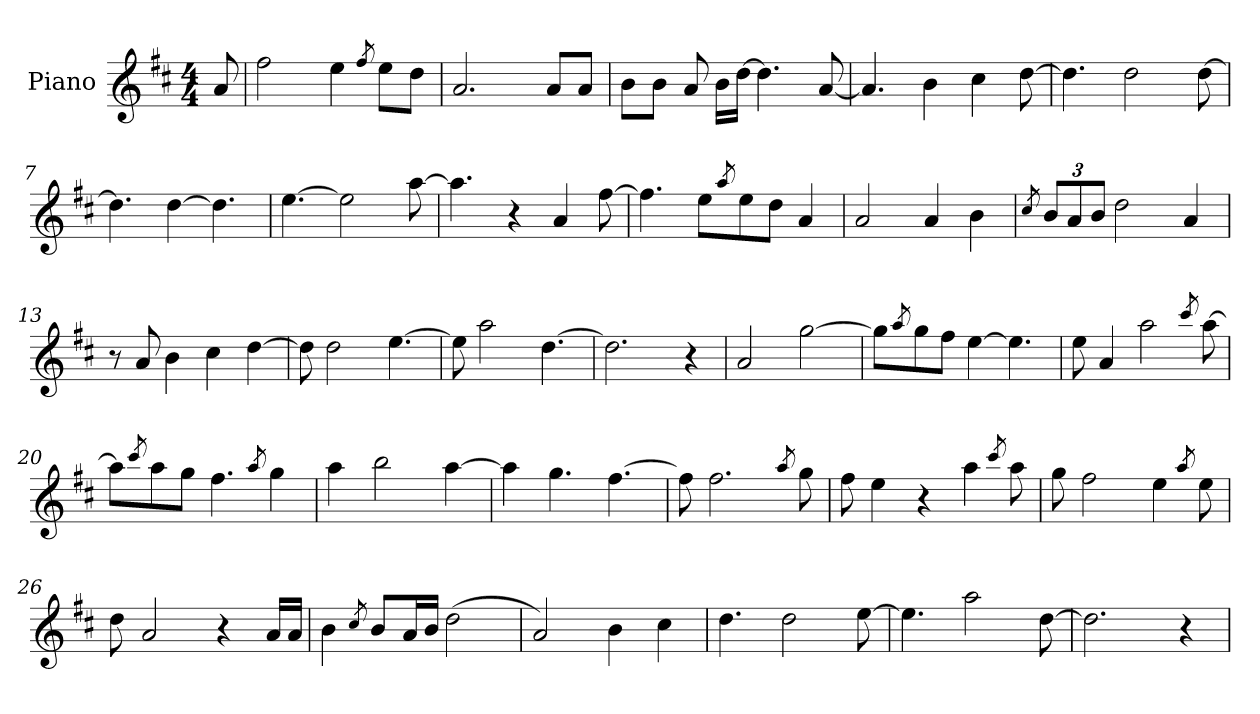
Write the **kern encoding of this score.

**kern
*part1
*staff1
*I"Piano
*I'Pno
*clefG2
*k[f#c#]
*D:
*M4/4
=1
8a/
=2
2ff#\
4ee\
8qff#/
8ee\L
8dd\J
=3
2.a/
8a/L
8a/J
=4
8b\L
8b\J
8a/
16b\LL
[16dd\JJ
4.dd\]
[8a/
=5
4.a/]
4b\
4cc#\
[8dd\
=6
4.dd\]
2dd\
[8dd\
=7
4.dd\]
[4dd\
4.dd\]
=8
[4.ee\
2ee\]
[8aa\
=9
4.aa\]
4r
4a/
[8ff#\
=10
4.ff#\]
8ee\L
8qaa/
8ee\
8dd\J
4a/
=11
2a/
4a/
4b\
=12
8qcc#/
12b/L
12a/
12b/J
2dd\
4a/
=13
8r
8a/
4b\
4cc#\
[4dd\
=14
8dd\]
2dd\
[4.ee\
=15
8ee\]
2aa\
[4.dd\
=16
2.dd\]
4r
=17
2a/
[2gg\
=18
8gg\L]
8qaa/
8gg\
8ff#\J
[4ee\
4.ee\]
=19
8ee\
4a/
2aa\
8qccc#/
[8aa\
=20
8aa\L]
8qccc#/
8aa\
8gg\J
4.ff#\
8qaa/
4gg\
=21
4aa\
2bb\
[4aa\
=22
4aa\]
4.gg\
[4.ff#\
=23
8ff#\]
2.ff#\
8qaa/
8gg\
=24
8ff#\
4ee\
4r
4aa\
8qccc#/
8aa\
=25
8gg\
2ff#\
4ee\
8qaa/
8ee\
=26
8dd\
2a/
4r
16a/LL
16a/JJ
=27
4b\
8qcc#/
8b/L
16a/L
16b/JJ
(>2dd\
=28
2a/)
4b\
4cc#\
=29
4.dd\
2dd\
[8ee\
=30
4.ee\]
2aa\
[8dd\
=31
2.dd\]
4r
=
*-
